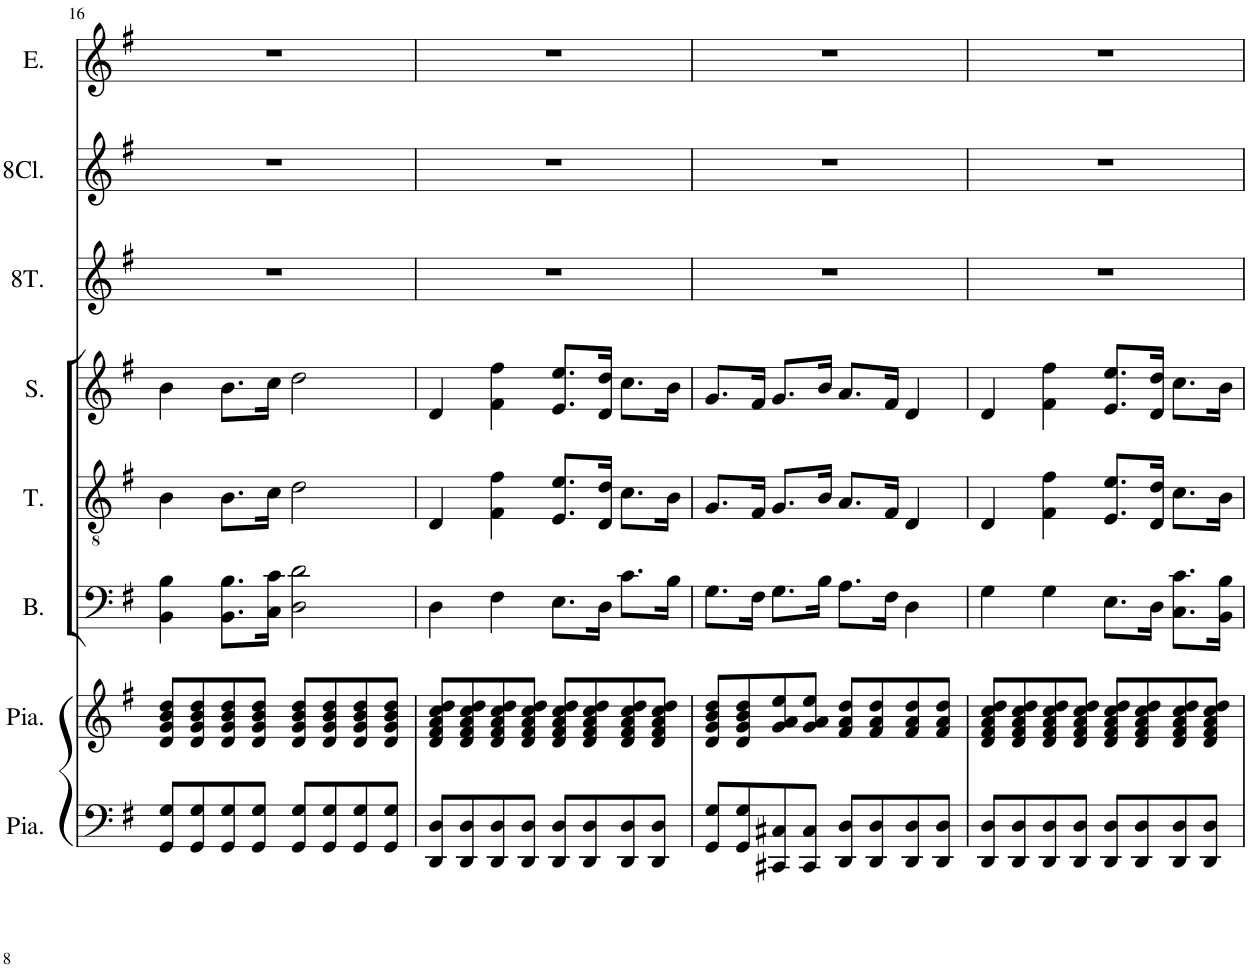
**kern	**kern	**kern	**kern	**kern	**kern	**kern	**kern
*part8	*part7	*part6	*part5	*part4	*part3	*part2	*part1
*staff8	*staff7	*staff6	*staff5	*staff4	*staff3	*staff2	*staff1
*I"Piano	*I"Piano	*I"Basses	*I"Ténors	*I"Sopranis	*I"8JF tambours	*I"8JF trompettes	*I"Emma
*I'Pia.	*I'Pia.	*I'B.	*I'T.	*I'S.	*I'8T.	*	*I'E.
!!LO:PB:g=z
*clefF4	*clefG2	*clefF4	*clefGv2	*clefG2	*clefG2	*clefG2	*clefG2
*	*Trd1c2	*	*	*	*	*Trd1c2	*Trd1c2
*k[f#]	*k[f#]	*k[f#]	*k[f#]	*k[f#]	*k[f#]	*k[f#]	*k[f#]
*M4/4	*M4/4	*M4/4	*M4/4	*M4/4	*M4/4	*M4/4	*M4/4
*met(c)	*met(c)	*met(c)	*met(c)	*met(c)	*met(c)	*met(c)	*met(c)
=16	=16	=16	=16	=16	=16	=16	=16
8GG/ 8G/L	8d/ 8g/ 8b/ 8dd/L	4BB\ 4B\	4B\	4b\	1r	1r	1r
8GG/ 8G/	8d/ 8g/ 8b/ 8dd/	.	.	.	.	.	.
8GG/ 8G/	8d/ 8g/ 8b/ 8dd/	8.BB\ 8.B\L	8.B\L	8.b\L	.	.	.
8GG/ 8G/J	8d/ 8g/ 8b/ 8dd/J	.	.	.	.	.	.
.	.	16C\ 16c\Jk	16c\Jk	16cc\Jk	.	.	.
8GG/ 8G/L	8d/ 8g/ 8b/ 8dd/L	2D\ 2d\	2d\	2dd\	.	.	.
8GG/ 8G/	8d/ 8g/ 8b/ 8dd/	.	.	.	.	.	.
8GG/ 8G/	8d/ 8g/ 8b/ 8dd/	.	.	.	.	.	.
8GG/ 8G/J	8d/ 8g/ 8b/ 8dd/J	.	.	.	.	.	.
=17	=17	=17	=17	=17	=17	=17	=17
8DD/ 8D/L	8d/ 8f#/ 8a/ 8cc/ 8dd/L	4D\	4D/	4d/	1r	1r	1r
8DD/ 8D/	8d/ 8f#/ 8a/ 8cc/ 8dd/	.	.	.	.	.	.
8DD/ 8D/	8d/ 8f#/ 8a/ 8cc/ 8dd/	4F#\	4F#\ 4f#\	4f#\ 4ff#\	.	.	.
8DD/ 8D/J	8d/ 8f#/ 8a/ 8cc/ 8dd/J	.	.	.	.	.	.
8DD/ 8D/L	8d/ 8f#/ 8a/ 8cc/ 8dd/L	8.E\L	8.E/ 8.e/L	8.e/ 8.ee/L	.	.	.
8DD/ 8D/	8d/ 8f#/ 8a/ 8cc/ 8dd/	.	.	.	.	.	.
.	.	16D\Jk	16D/ 16d/Jk	16d/ 16dd/Jk	.	.	.
8DD/ 8D/	8d/ 8f#/ 8a/ 8cc/ 8dd/	8.c\L	8.c\L	8.cc\L	.	.	.
8DD/ 8D/J	8d/ 8f#/ 8a/ 8cc/ 8dd/J	.	.	.	.	.	.
.	.	16B\Jk	16B\Jk	16b\Jk	.	.	.
=18	=18	=18	=18	=18	=18	=18	=18
8GG/ 8G/L	8d/ 8g/ 8b/ 8dd/L	8.G\L	8.G/L	8.g/L	1r	1r	1r
8GG/ 8G/	8d/ 8g/ 8b/ 8dd/	.	.	.	.	.	.
.	.	16F#\Jk	16F#/Jk	16f#/Jk	.	.	.
8CC#X/ 8C#X/	8g/ 8a/ 8ee/	8.G\L	8.G/L	8.g/L	.	.	.
8CC#/ 8C#/J	8g/ 8a/ 8ee/J	.	.	.	.	.	.
.	.	16B\Jk	16B/Jk	16b/Jk	.	.	.
8DD/ 8D/L	8f#/ 8a/ 8dd/L	8.A\L	8.A/L	8.a/L	.	.	.
8DD/ 8D/	8f#/ 8a/ 8dd/	.	.	.	.	.	.
.	.	16F#\Jk	16F#/Jk	16f#/Jk	.	.	.
8DD/ 8D/	8f#/ 8a/ 8dd/	4D\	4D/	4d/	.	.	.
8DD/ 8D/J	8f#/ 8a/ 8dd/J	.	.	.	.	.	.
=19	=19	=19	=19	=19	=19	=19	=19
8DD/ 8D/L	8d/ 8f#/ 8a/ 8cc/ 8dd/L	4G\	4D/	4d/	1r	1r	1r
8DD/ 8D/	8d/ 8f#/ 8a/ 8cc/ 8dd/	.	.	.	.	.	.
8DD/ 8D/	8d/ 8f#/ 8a/ 8cc/ 8dd/	4G\	4F#\ 4f#\	4f#\ 4ff#\	.	.	.
8DD/ 8D/J	8d/ 8f#/ 8a/ 8cc/ 8dd/J	.	.	.	.	.	.
8DD/ 8D/L	8d/ 8f#/ 8a/ 8cc/ 8dd/L	8.E\L	8.E/ 8.e/L	8.e/ 8.ee/L	.	.	.
8DD/ 8D/	8d/ 8f#/ 8a/ 8cc/ 8dd/	.	.	.	.	.	.
.	.	16D\Jk	16D/ 16d/Jk	16d/ 16dd/Jk	.	.	.
8DD/ 8D/	8d/ 8f#/ 8a/ 8cc/ 8dd/	8.C\ 8.c\L	8.c\L	8.cc\L	.	.	.
8DD/ 8D/J	8d/ 8f#/ 8a/ 8cc/ 8dd/J	.	.	.	.	.	.
.	.	16BB\ 16B\Jk	16B\Jk	16b\Jk	.	.	.
=	=	=	=	=	=	=	=
*-	*-	*-	*-	*-	*-	*-	*-
